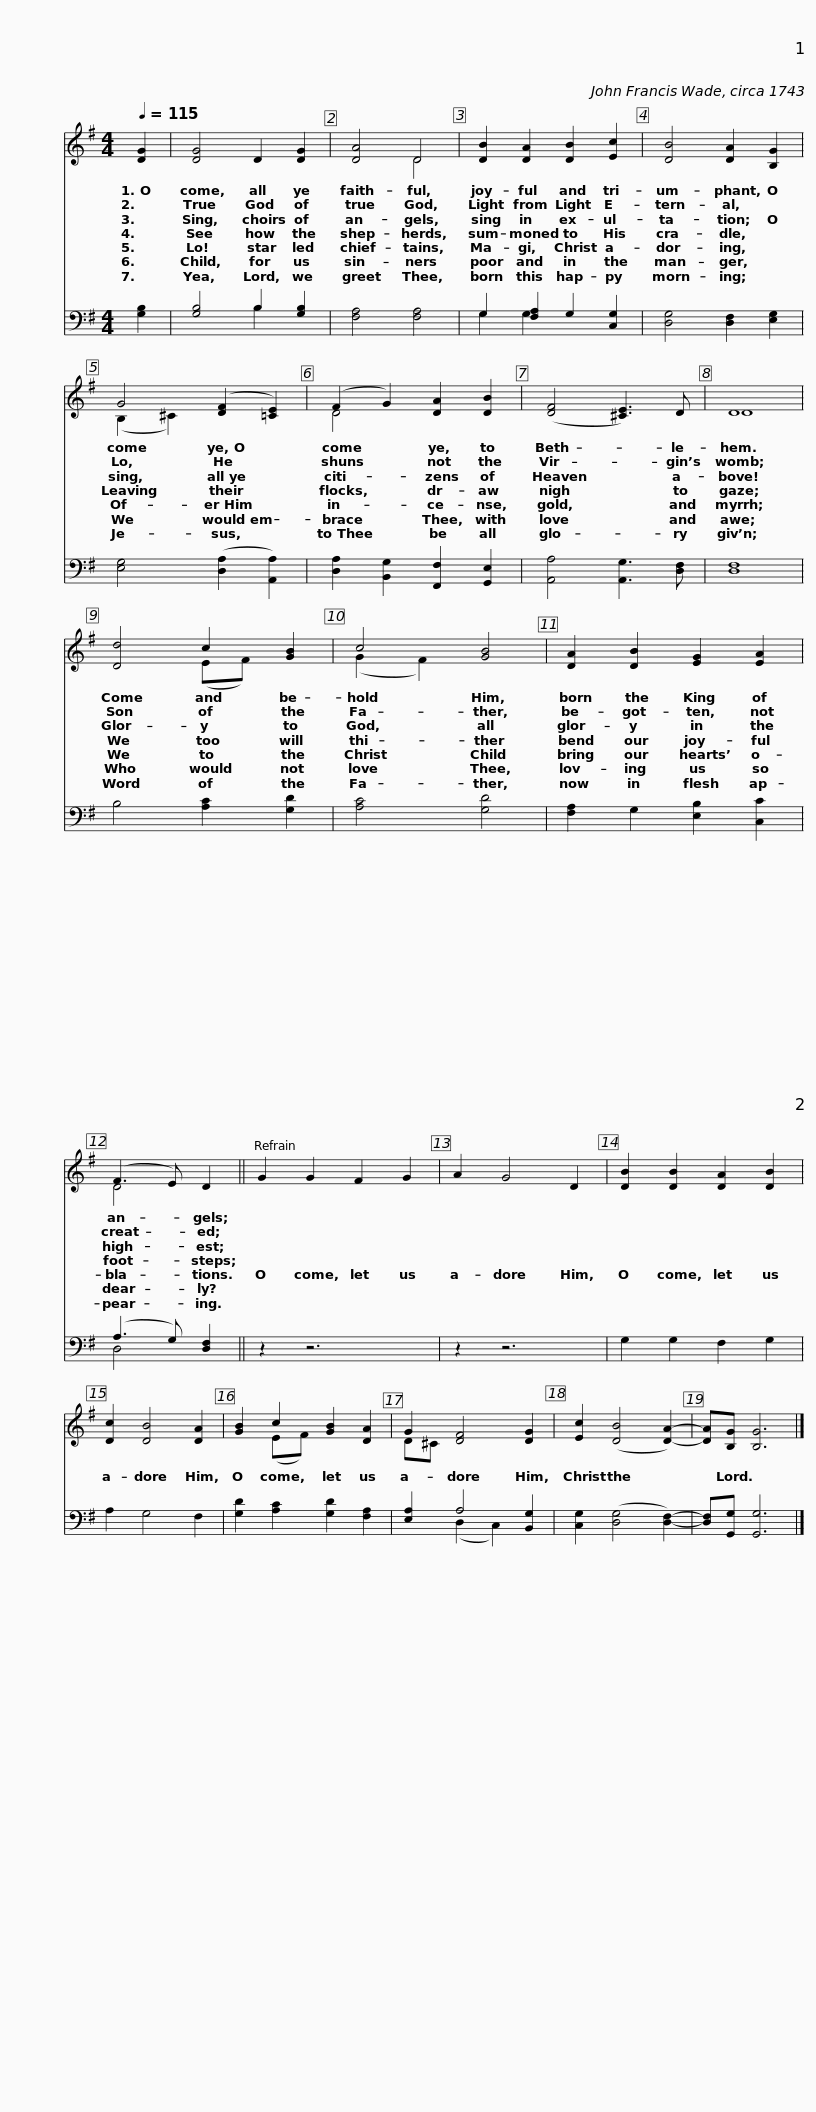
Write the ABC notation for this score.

X:1
%%score ( 1 2 ) ( 3 4 )
L:1/8
Q:1/4=115
M:4/4
I:linebreak $
K:G
V:1 treble
V:2 treble
V:3 bass
V:4 bass
V:1
 [DG]2 | [DG]4 D2 [DG]2 | [DA]4 D4 | [DB]2 [DA]2 [DB]2 [Ec]2 | [DB]4 [DA]2 [B,G]2 |$ %5
 G4 ([DF]2 [=CE]2) | (F2 G2) [DA]2 [DB]2 | ([DF]4 [^CE]3) D | D8 | [Dd]4 c2 [GB]2 | %10
 c4 [GB]4 |$ [DA]2 [DB]2 [EG]2 [EA]2 | (F3 E) D2 || G2 G2 F2 G2 | A2 G4 D2 | %15
 [DB]2 [DB]2 [DA]2 [DB]2 | [Dc]2 [DB]4 [DA]2 |$ [GB]2 c2 [GB]2 [DA]2 | G2 [DF]4 [DG]2 | [Ec]2 ([DB]4 [DA]2-) | %20
 [DA][B,G] [B,G]6 |] %21
V:2
 x2 | x8 | x4 D4 | x8 | x8 |$ %5
 (B,2 ^C2) x4 | D4 x4 | x8 | D8 | x4 (EF) x2 | %10
 (G2 F2) x4 |$ x8 | D4 x2 || x8 | x8 | %15
 x8 | x8 |$ x2 (EF) x4 | D^C x6 | x8 | %20
 x8 |] %21
V:3
 [G,B,]2 | [G,B,]4 B,2 [G,B,]2 | [F,A,]4 [F,A,]4 | G,2 [F,A,]2 G,2 [C,G,]2 | [D,G,]4 [D,F,]2 [E,G,]2 |$ %5
 [E,G,]4 ([D,A,]2 [A,,A,]2) | [D,A,]2 [B,,G,]2 [F,,F,]2 [G,,E,]2 | [A,,A,]4 [A,,G,]3 [D,F,] | [D,F,]8 | B,4 [A,C]2 [G,D]2 | %10
 [A,C]4 [G,D]4 |$ [F,A,]2 G,2 [E,B,]2 [C,C]2 | (A,3 G,) [D,F,]2 || z2 z6 | z2 z6 | %15
 G,2 G,2 F,2 G,2 | A,2 G,4 F,2 |$ [G,D]2 [A,C]2 [G,D]2 [F,A,]2 | [E,A,]2 A,4 [B,,G,]2 | [C,G,]2 ([D,G,]4 [D,F,]2-) | %20
 [D,F,][G,,G,] [G,,G,]6 |] %21
V:4
 x2 | x4 B,2 x2 | x8 | G,2 G,2 x4 | x8 |$ %5
 x8 | x8 | x8 | x8 | x8 | %10
 x8 |$ x8 | D,4 x2 || x8 | x8 | %15
 x8 | x8 |$ x8 | x2 (D,2 C,2) x2 | x8 | %20
 x8 |] %21
